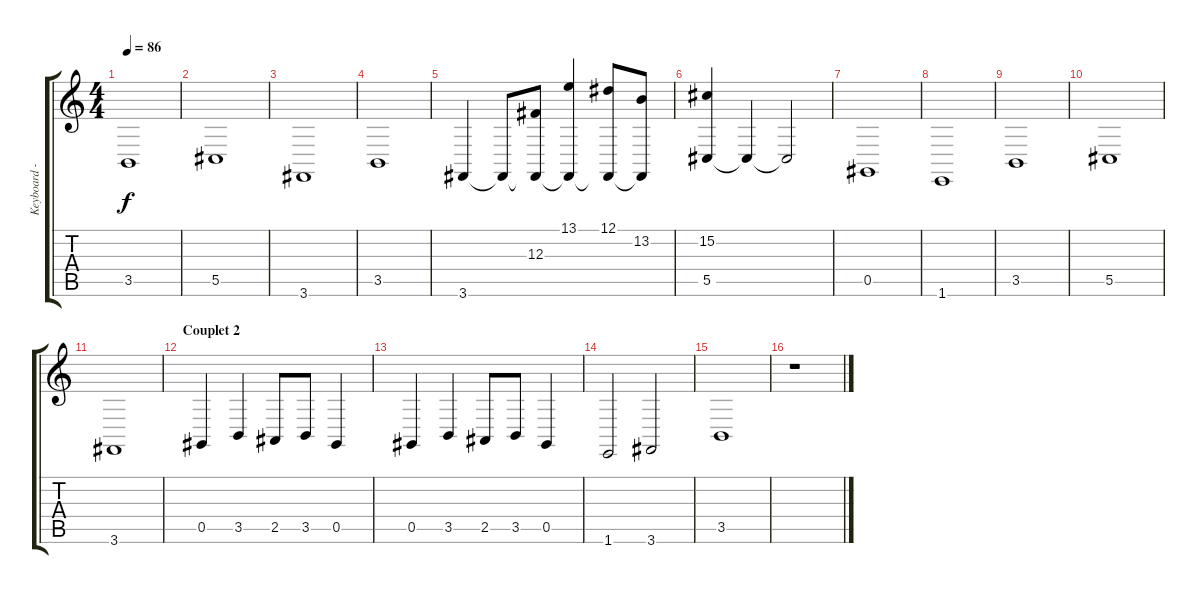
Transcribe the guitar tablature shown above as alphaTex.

\track ("Keyboard - Nils Neumann" "Keyboard -") {instrument churchorgan}
\staff {score tabs}
\tuning (Eb4 Bb3 Gb3 Db3 Ab2 Eb2) {hide}
\ts (4 4)
\tempo 86
\clef g2
\ks c
3.5.1{dy f} |
5.5.1 |
3.6.1 |
3.5.1 |
3.6.4 3.6{t}.8 (12.3 3.6{t}).8 (13.1 3.6{t}).4 (12.1 3.6{t}).8 (13.2 3.6{t}).8 |
(15.2 5.5).4 5.5{t}.4 5.5{t}.2 |
0.5.1 |
1.6.1 |
3.5.1 |
5.5.1 |
3.6.1 |
\section ("" "Couplet 2")
0.5.4 3.5.4 2.5.8 3.5.8 0.5.4 |
0.5.4 3.5.4 2.5.8 3.5.8 0.5.4 |
1.6.2 3.6.2 |
3.5.1 |
r.1
